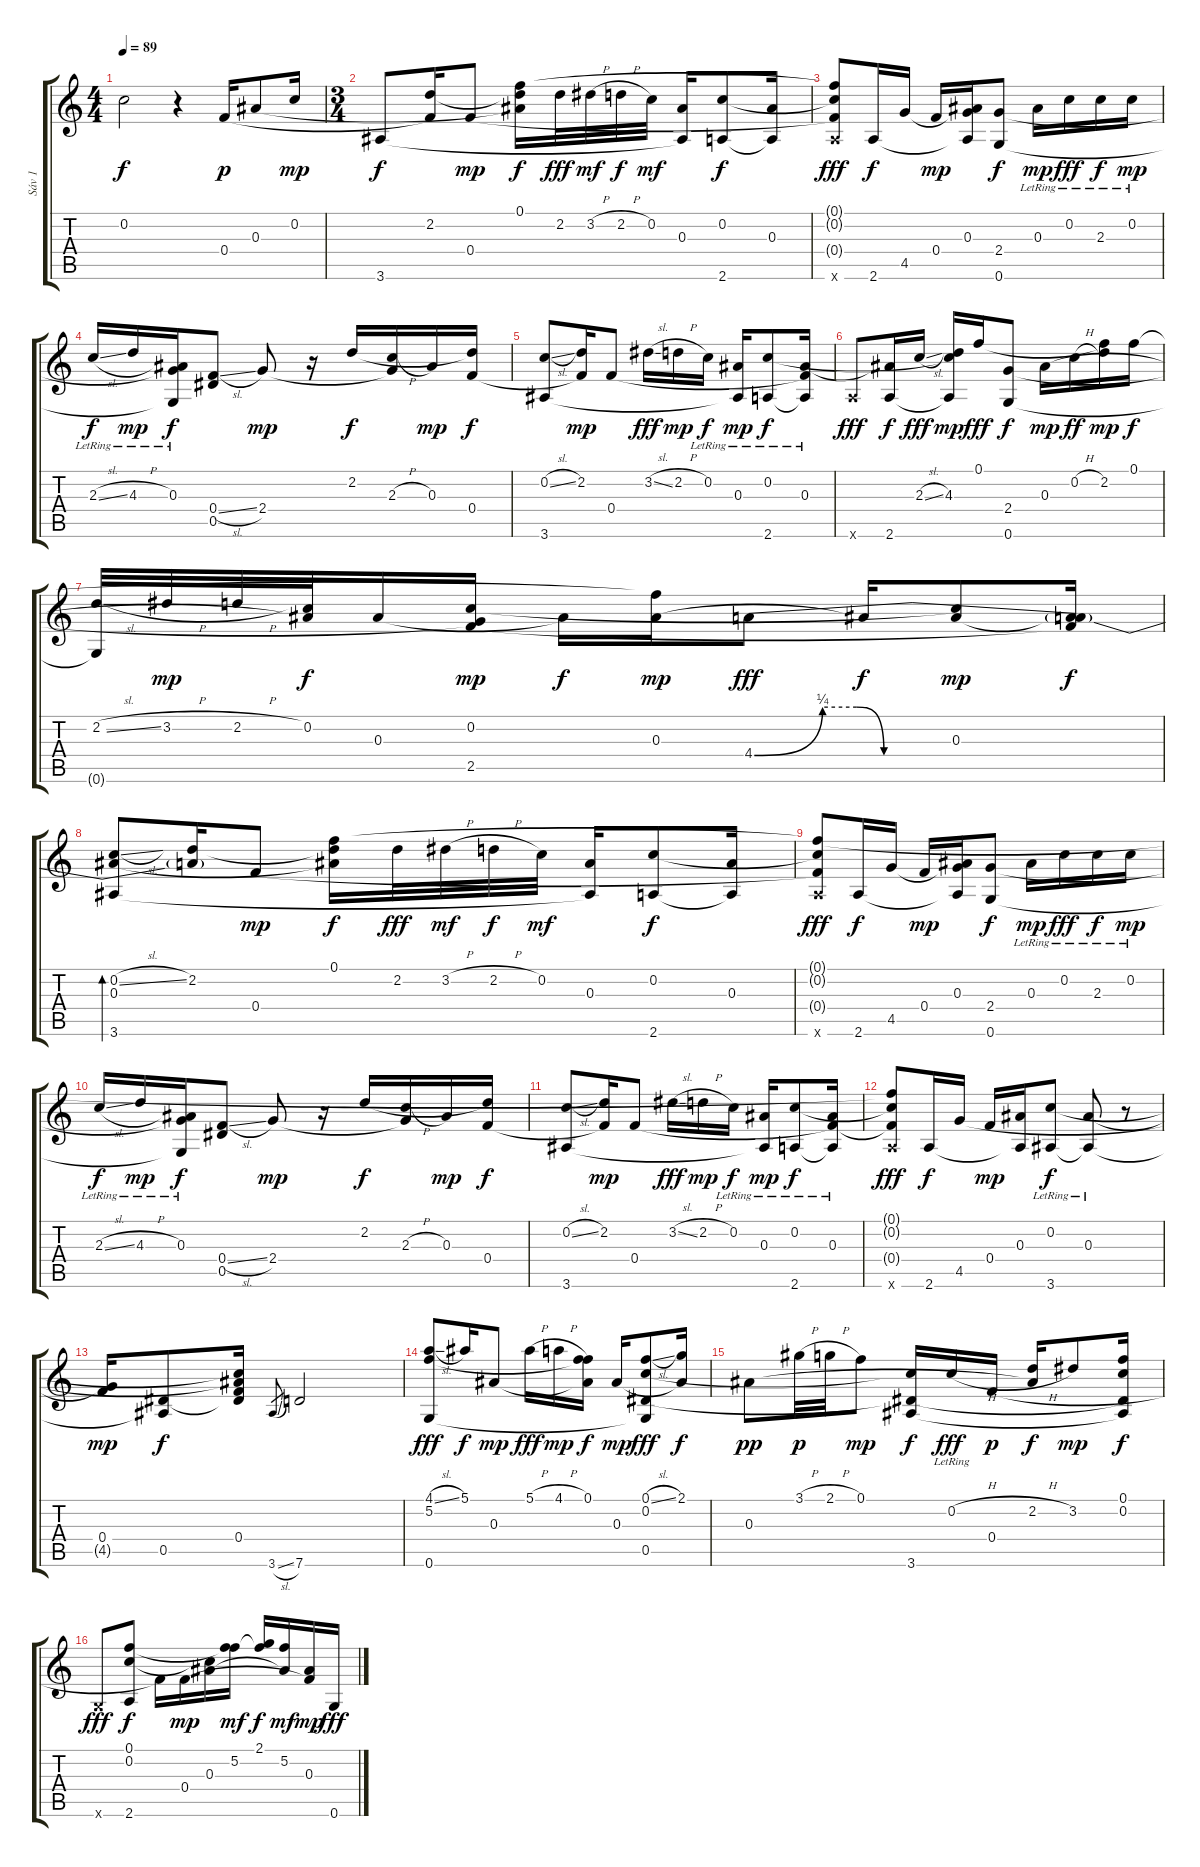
\track ("Sáv 1" "Sáv 1") {instrument acousticguitarsteel}
\staff {score tabs}
\tuning (F4 C4 Bb3 F3 Eb3 G2) {hide}
\ts (4 4)
\tempo 89
\clef g2
\ks c
0.2{t}.2{dy f} r.4 0.4.16{dy p} 0.3.8 0.2.16{dy mp} |
\ts (3 4)
3.6.8{dy f} (2.2 0.4{t}).16 0.4.8{dy mp} (0.1 2.2{t} 0.3{t}).16{dy f} 2.2.32{dy fff} 3.2{h}.32{dy mf} 2.2{h}.32{dy f} 0.2.32{dy mf} (0.3 3.6{t}).16 (0.2 2.6).8{dy f} (0.3 2.6{t}).16 |
(0.1{t} 0.2{t} 0.4{t} 2.6{x}).8{dy fff} 2.6.16{dy f} 4.5.16 0.4.16{dy mp} (0.3 4.5{t} 2.6{t}).16 (2.4 0.6).8{dy f} 0.3{lr}.16{dy mp} 0.2{lr}.16{dy fff} 2.3{lr}.16{dy f} 0.2{lr}.16{dy mp} |
2.3{sl lr}.16{dy f} 4.3{h lr}.16{dy mp} (0.3{lr} 2.4{t} 0.6{t}).16{dy f} (0.4{sl} 0.5).8 2.4.8{dy mp} r.16 2.2.16{dy f} (2.3{h} 2.4{t}).16 0.3.16{dy mp} (2.2{t} 0.4).16{dy f} |
(0.2{sl} 3.6).8 (2.2 0.4{t}).16{dy mp} 0.4.8 3.2{sl}.16{dy fff} 2.2{h}.16{dy mp} 0.2{lr}.16{dy f} (0.3{lr} 3.6{t}).16{dy mp} (0.2{lr} 2.6).8{dy f} (0.3{lr} 0.4{t} 2.6{t}).16 |
2.6{x}.8{dy fff} (0.3{t} 2.6).16{dy f} 2.3{sl}.16{dy fff} (0.2{t} 4.3 2.6{t}).16{dy mp} 0.1.16{dy fff} (2.4 0.6).8{dy f} 0.3.16{dy mp} 0.2{h}.16{dy ff} (0.1{t} 2.2).16{dy mp} 0.1.16{dy f} |
(2.2{sl} 0.6{t}).32 3.2{h}.32{dy mp} 2.2{h}.32 (0.2 0.3{t}).32{dy f} 0.3.16 (0.2 2.4{t} 2.5).16{dy mp} 0.3{t}.16{dy f} (0.1{t} 0.3).16{dy mp} 4.4{be (custom 0 0 10 1 15 1 19 0 30 0 60 0)}.8{dy fff} 0.3{t}.16{dy f} (0.2{t} 0.3).8{dy mp} (0.3{t} 4.4{t} 2.5{t}).16{dy f} |
(0.2{sl} 0.3 3.6).8{bd 480} (2.2 4.4{t}).16 0.4.8{dy mp} (0.1 2.2{t} 0.3{t}).16{dy f} 2.2.32{dy fff} 3.2{h}.32{dy mf} 2.2{h}.32{dy f} 0.2.32{dy mf} (0.3 3.6{t}).16 (0.2 2.6).8{dy f} (0.3 2.6{t}).16 |
(0.1{t} 0.2{t} 0.4{t} 2.6{x}).8{dy fff} 2.6.16{dy f} 4.5.16 0.4.16{dy mp} (0.3 4.5{t} 2.6{t}).16 (2.4 0.6).8{dy f} 0.3{lr}.16{dy mp} 0.2{lr}.16{dy fff} 2.3{lr}.16{dy f} 0.2{lr}.16{dy mp} |
2.3{sl lr}.16{dy f} 4.3{h lr}.16{dy mp} (0.3{lr} 2.4{t} 0.6{t}).16{dy f} (0.4{sl} 0.5).8 2.4.8{dy mp} r.16 2.2.16{dy f} (2.3{h} 2.4{t}).16 0.3.16{dy mp} (2.2{t} 0.4).16{dy f} |
(0.2{sl} 3.6).8 (2.2 0.4{t}).16{dy mp} 0.4.8 3.2{sl}.16{dy fff} 2.2{h}.16{dy mp} 0.2{lr}.16{dy f} (0.3{lr} 3.6{t}).16{dy mp} (0.2{lr} 2.6).8{dy f} (0.3{lr} 0.4{t} 2.6{t}).16 |
(0.1{t} 0.2{t} 0.4{t} 2.6{x}).8{dy fff} 2.6.16{dy f} 4.5.16 0.4.16{dy mp} (0.3 2.6{t}).16 (0.2{lr} 3.6).8{dy f} (0.3{lr} 3.6{t}).8 r.8 |
(0.4 4.5{t}).16{dy mp} (0.5 3.6{t}).8{dy f} (0.2{t} 0.3{t} 0.4 0.5{t}).16 3.6{sl}.8{gr} 7.6.2 |
(4.1{sl} 5.2 0.6).8{dy fff volume 16} 5.1.16{dy f} 0.3.8{dy mp} 5.1{h}.16{dy fff} 4.1{h}.16{dy mp} (0.1 5.2{t} 0.3{t}).16{dy f} 0.3.16{dy mp} (0.1{sl} 0.2 0.5 0.6{t}).8{dy fff} (2.1 0.3{t}).16{dy f} |
0.3.8{dy pp} 3.1{h}.32{dy p} 2.1{h}.32 0.1.8{dy mp} (0.2{t} 0.5{t} 3.6).16{dy f} 0.2{h lr}.16{dy fff} 0.4.16{dy p} (2.2{h} 0.3{t}).16{dy f} 3.2.8{dy mp} (0.1 0.2 0.5{t} 3.6{t}).16{dy f} |
0.6{x}.8{dy fff} (0.1 0.2 2.6).8{dy f} 0.4{t}.16 0.4.16{dy mp} (0.2{t} 0.3).16 (0.1{t} 5.2).16{dy mf} (2.1 5.2{t}).16{dy f} (5.2 0.3{t}).16{dy mf} (0.3 0.4{t}).16{dy mp} 0.6.16{dy fff}
